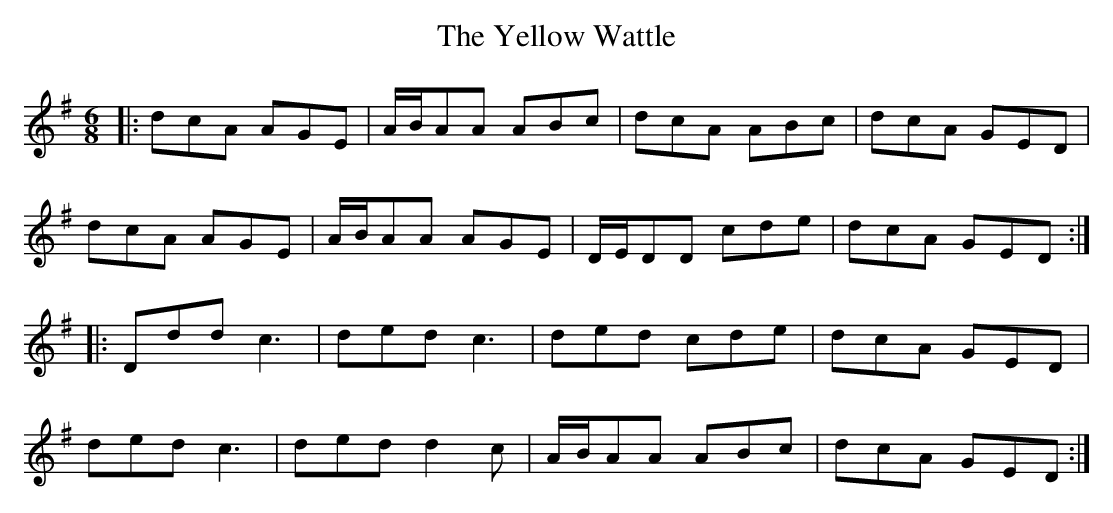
X:1
T: The Yellow Wattle
M: 6/8
L: 1/8
K: Dmix
|:dcA AGE|A/B/AA ABc|dcA ABc|dcA GED|
dcA AGE|A/B/AA AGE|D/E/DD cde|dcA GED:|
|:Ddd c3|ded c3|ded cde|dcA GED|
ded c3|ded d2 c|A/B/AA ABc|dcA GED:|
